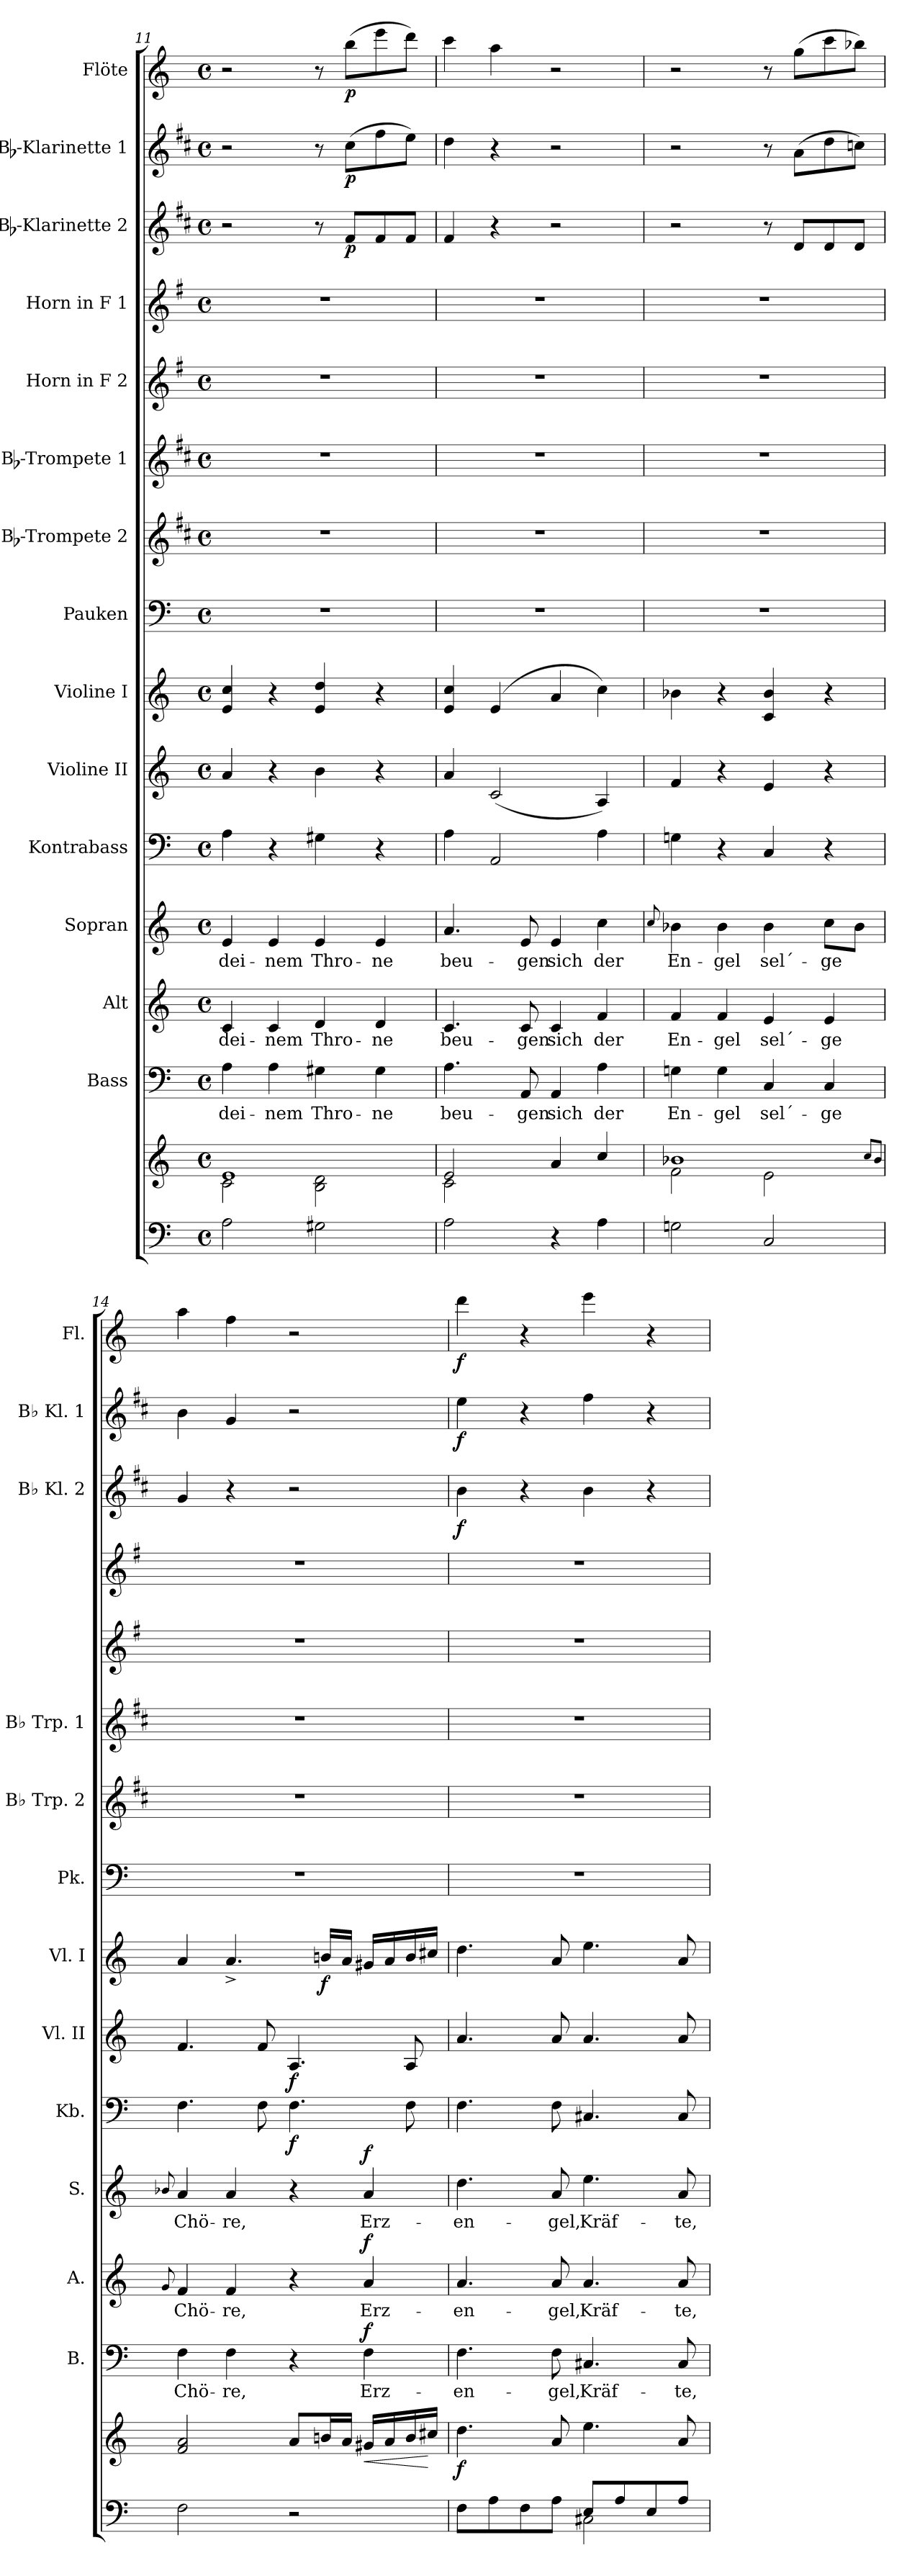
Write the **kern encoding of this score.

**kern	**kern	**dynam	**kern	**text	**dynam	**kern	**text	**dynam	**kern	**text	**dynam	**kern	**dynam	**kern	**dynam	**kern	**dynam	**kern	**kern	**kern	**kern	**kern	**kern	**dynam	**kern	**dynam	**kern	**dynam
*part15	*part15	*part15	*part14	*part14	*part14	*part13	*part13	*part13	*part12	*part12	*part12	*part11	*part11	*part10	*part10	*part9	*part9	*part8	*part7	*part6	*part5	*part4	*part3	*part3	*part2	*part2	*part1	*part1
*staff16	*staff15	*staff15/16	*staff14	*staff14	*staff14	*staff13	*staff13	*staff13	*staff12	*staff12	*staff12	*staff11	*staff11	*staff10	*staff10	*staff9	*staff9	*staff8	*staff7	*staff6	*staff5	*staff4	*staff3	*staff3	*staff2	*staff2	*staff1	*staff1
*	*	*	*I"Bass	*	*	*I"Alt	*	*	*I"Sopran	*	*	*I"Kontrabass	*	*I"Violine II	*	*I"Violine I	*	*I"Pauken	*I"Bb-Trompete 2	*I"Bb-Trompete 1	*I"Horn in F 2	*I"Horn in F 1	*I"Bb-Klarinette 2	*	*I"Bb-Klarinette 1	*	*I"Flöte	*
*	*	*	*I'B.	*	*	*I'A.	*	*	*I'S.	*	*	*I'Kb.	*	*I'Vl. II	*	*I'Vl. I	*	*I'Pk.	*I'Bb Trp. 2	*I'Bb Trp. 1	*	*	*I'Bb Kl. 2	*	*I'Bb Kl. 1	*	*I'Fl.	*
*clefF4	*clefG2	*	*clefF4	*	*	*clefG2	*	*	*clefG2	*	*	*clefF4	*	*clefG2	*	*clefG2	*	*clefF4	*clefG2	*clefG2	*clefG2	*clefG2	*clefG2	*	*clefG2	*	*clefG2	*
*	*	*	*	*	*	*	*	*	*	*	*	*ITrd7c12	*	*	*	*	*	*	*ITrd1c2	*ITrd1c2	*ITrd4c7	*ITrd4c7	*ITrd1c2	*	*ITrd1c2	*	*	*
*k[]	*k[]	*	*k[]	*	*	*k[]	*	*	*k[]	*	*	*k[]	*	*k[]	*	*k[]	*	*k[]	*k[]	*k[]	*k[]	*k[]	*k[]	*	*k[]	*	*k[]	*
*C:	*C:	*	*C:	*	*	*C:	*	*	*C:	*	*	*C:	*	*C:	*	*C:	*	*C:	*C:	*C:	*C:	*C:	*C:	*	*C:	*	*C:	*
*M4/4	*M4/4	*	*M4/4	*	*	*M4/4	*	*	*M4/4	*	*	*M4/4	*	*M4/4	*	*M4/4	*	*M4/4	*M4/4	*M4/4	*M4/4	*M4/4	*M4/4	*	*M4/4	*	*M4/4	*
*met(c)	*met(c)	*	*met(c)	*	*	*met(c)	*	*	*met(c)	*	*	*met(c)	*	*met(c)	*	*met(c)	*	*met(c)	*met(c)	*met(c)	*met(c)	*met(c)	*met(c)	*	*met(c)	*	*met(c)	*
=11	=11	=11	=11	=11	=11	=11	=11	=11	=11	=11	=11	=11	=11	=11	=11	=11	=11	=11	=11	=11	=11	=11	=11	=11	=11	=11	=11	=11
*	*^	*	*	*	*	*	*	*	*	*	*	*	*	*	*	*	*	*	*	*	*	*	*	*	*	*	*	*
!	!	!	!	!	!LO:LY:b	!	!	!LO:LY:b	!	!	!LO:LY:b	!	!	!	!	!	!	!	!	!	!	!	!	!	!	!	!	!	!
2A\	1e	2c\	.	4A\	dei-	.	4c/	dei-	.	4e/	dei-	.	4AA\	.	4a/	.	4e/ 4cc/	.	1r	1r	1r	1r	1r	2r	.	2r	.	2r	.
!	!	!	!	!	!LO:LY:b	!	!	!LO:LY:b	!	!	!LO:LY:b	!	!	!	!	!	!	!	!	!	!	!	!	!	!	!	!	!	!
.	.	.	.	4A\	-nem	.	4c/	-nem	.	4e/	-nem	.	4r	.	4r	.	4r	.	.	.	.	.	.	.	.	.	.	.	.
!	!	!	!	!	!LO:LY:b	!	!	!LO:LY:b	!	!	!LO:LY:b	!	!	!	!	!	!	!	!	!	!	!	!	!	!	!	!	!	!
2G#X\	.	2B\ 2d\	.	4G#X\	Thro-	.	4d/	Thro-	.	4e/	Thro-	.	4GG#X\	.	4b\	.	4e/ 4dd/	.	.	.	.	.	.	8r	.	8r	.	8r	.
!	!	!	!	!	!	!	!	!	!	!	!	!	!	!	!	!	!	!	!	!	!	!	!	!	!LO:DY:b	!	!LO:DY:b	!	!LO:DY:b
.	.	.	.	.	.	.	.	.	.	.	.	.	.	.	.	.	.	.	.	.	.	.	.	8e/L	p	(>8b\L	p	(>8bb\L	p
!	!	!	!	!	!LO:LY:b	!	!	!LO:LY:b	!	!	!LO:LY:b	!	!	!	!	!	!	!	!	!	!	!	!	!	!	!	!	!	!
.	.	.	.	4G#\	-ne	.	4d/	-ne	.	4e/	-ne	.	4r	.	4r	.	4r	.	.	.	.	.	.	8e/	.	8ee\	.	8eee\	.
.	.	.	.	.	.	.	.	.	.	.	.	.	.	.	.	.	.	.	.	.	.	.	.	8e/J	.	8dd\J)	.	8ddd\J)	.
=12	=12	=12	=12	=12	=12	=12	=12	=12	=12	=12	=12	=12	=12	=12	=12	=12	=12	=12	=12	=12	=12	=12	=12	=12	=12	=12	=12	=12	=12
!	!	!	!	!	!LO:LY:b	!	!	!LO:LY:b	!	!	!LO:LY:b	!	!	!	!	!	!	!	!	!	!	!	!	!	!	!	!	!	!
2A\	2e/	2c\	.	4.A\	beu-	.	4.c/	beu-	.	4.a/	beu-	.	4AA\	.	4a/	.	4e/ 4cc/	.	1r	1r	1r	1r	1r	4e/	.	4cc\	.	4ccc\	.
.	.	.	.	.	.	.	.	.	.	.	.	.	2AAA/	.	(<2c/	.	(4e/	.	.	.	.	.	.	4r	.	4r	.	4aa\	.
!	!	!	!	!	!LO:LY:b	!	!	!LO:LY:b	!	!	!LO:LY:b	!	!	!	!	!	!	!	!	!	!	!	!	!	!	!	!	!	!
.	.	.	.	8AA/	-gen	.	8c/	-gen	.	8e/	-gen	.	.	.	.	.	.	.	.	.	.	.	.	.	.	.	.	.	.
!	!	!	!	!	!LO:LY:b	!	!	!LO:LY:b	!	!	!LO:LY:b	!	!	!	!	!	!	!	!	!	!	!	!	!	!	!	!	!	!
4r	4a/	2ryy	.	4AA/	sich	.	4c/	sich	.	4e/	sich	.	.	.	.	.	4a/	.	.	.	.	.	.	2r	.	2r	.	2r	.
!	!	!	!	!	!LO:LY:b	!	!	!LO:LY:b	!	!	!LO:LY:b	!	!	!	!	!	!	!	!	!	!	!	!	!	!	!	!	!	!
4A\	4cc/	.	.	4A\	der	.	4f/	der	.	4cc\	der	.	4AA\	.	4A/)	.	4cc\)	.	.	.	.	.	.	.	.	.	.	.	.
=13	=13	=13	=13	=13	=13	=13	=13	=13	=13	=13	=13	=13	=13	=13	=13	=13	=13	=13	=13	=13	=13	=13	=13	=13	=13	=13	=13	=13	=13
.	.	.	.	.	.	.	.	.	.	8qqcc/	.	.	.	.	.	.	.	.	.	.	.	.	.	.	.	.	.	.	.
!	!	!	!	!	!LO:LY:b	!	!	!LO:LY:b	!	!	!LO:LY:b	!	!	!	!	!	!	!	!	!	!	!	!	!	!	!	!	!	!
2Gn\	1b-X	2f\	.	4Gn\	En-	.	4f/	En-	.	4b-X\	En-	.	4GGn\	.	4f/	.	4b-X\	.	1r	1r	1r	1r	1r	2r	.	2r	.	2r	.
!	!	!	!	!	!LO:LY:b	!	!	!LO:LY:b	!	!	!LO:LY:b	!	!	!	!	!	!	!	!	!	!	!	!	!	!	!	!	!	!
.	.	.	.	4G\	-gel	.	4f/	-gel	.	4b-\	-gel	.	4r	.	4r	.	4r	.	.	.	.	.	.	.	.	.	.	.	.
!	!	!	!	!	!LO:LY:b	!	!	!LO:LY:b	!	!	!LO:LY:b	!	!	!	!	!	!	!	!	!	!	!	!	!	!	!	!	!	!
2C/	.	2e\	.	4C/	sel´-	.	4e/	sel´-	.	4b-\	sel´-	.	4CC/	.	4e/	.	4c/ 4b-/	.	.	.	.	.	.	8r	.	8r	.	8r	.
.	.	.	.	.	.	.	.	.	.	.	.	.	.	.	.	.	.	.	.	.	.	.	.	8c/L	.	(>8g\L	.	(>8gg\L	.
!	!	!	!	!	!LO:LY:b	!	!	!LO:LY:b	!	!	!LO:LY:b	!	!	!	!	!	!	!	!	!	!	!	!	!	!	!	!	!	!
.	.	.	.	4C/	-ge	.	4e/	-ge	.	8cc\L	-ge	.	4r	.	4r	.	4r	.	.	.	.	.	.	8c/	.	8cc\	.	8ccc\	.
.	.	.	.	.	.	.	.	.	.	8b-\J	.	.	.	.	.	.	.	.	.	.	.	.	.	8c/J	.	8b-X\J)	.	8bb-X\J)	.
*	*v	*v	*	*	*	*	*	*	*	*	*	*	*	*	*	*	*	*	*	*	*	*	*	*	*	*	*	*	*
.	8qcc/L	.	.	.	.	.	.	.	.	.	.	.	.	.	.	.	.	.	.	.	.	.	.	.	.	.	.	.
.	8qb-/J	.	.	.	.	.	.	.	.	.	.	.	.	.	.	.	.	.	.	.	.	.	.	.	.	.	.	.
!!LO:PB:g=z
=14	=14	=14	=14	=14	=14	=14	=14	=14	=14	=14	=14	=14	=14	=14	=14	=14	=14	=14	=14	=14	=14	=14	=14	=14	=14	=14	=14	=14
.	.	.	.	.	.	8qqg/	.	.	8qqb-X/	.	.	.	.	.	.	.	.	.	.	.	.	.	.	.	.	.	.	.
!	!	!	!	!LO:LY:b	!	!	!LO:LY:b	!	!	!LO:LY:b	!	!	!	!	!	!	!	!	!	!	!	!	!	!	!	!	!	!
2F\	2f/ 2a/	.	4F\	Chö-	.	4f/	Chö-	.	4a/	Chö-	.	4.FF\	.	4.f/	.	4a/	.	1r	1r	1r	1r	1r	4f/	.	4a\	.	4aa\	.
!	!	!	!	!LO:LY:b	!	!	!LO:LY:b	!	!	!LO:LY:b	!	!	!	!	!	!	!	!	!	!	!	!	!	!	!	!	!	!
.	.	.	4F\	-re,	.	4f/	-re,	.	4a/	-re,	.	.	.	.	.	4.a^</	.	.	.	.	.	.	4r	.	4f/	.	4ff\	.
.	.	.	.	.	.	.	.	.	.	.	.	8FF\	.	8f/	.	.	.	.	.	.	.	.	.	.	.	.	.	.
!	!	!	!	!	!	!	!	!	!	!	!	!	!LO:DY:b	!	!LO:DY:b	!	!	!	!	!	!	!	!	!	!	!	!	!
2r	8a/L	.	4r	.	.	4r	.	.	4r	.	.	4.FF\	f	4.A/	f	.	.	.	.	.	.	.	2r	.	2r	.	2r	.
!	!	!	!	!	!	!	!	!	!	!	!	!	!	!	!	!	!LO:DY:b	!	!	!	!	!	!	!	!	!	!	!
.	16bn/L	.	.	.	.	.	.	.	.	.	.	.	.	.	.	16bn/LL	f	.	.	.	.	.	.	.	.	.	.	.
.	16a/JJ	.	.	.	.	.	.	.	.	.	.	.	.	.	.	16a/JJ	.	.	.	.	.	.	.	.	.	.	.	.
!	!	!LO:HP:b	!	!LO:LY:b	!LO:DY:a	!	!LO:LY:b	!LO:DY:a	!	!LO:LY:b	!LO:DY:a	!	!	!	!	!	!	!	!	!	!	!	!	!	!	!	!	!
.	16g#X/LL	<	4F\	Erz-	f	4a/	Erz-	f	4a/	Erz-	f	.	.	.	.	16g#X/LL	.	.	.	.	.	.	.	.	.	.	.	.
.	16a/	.	.	.	.	.	.	.	.	.	.	.	.	.	.	16a/	.	.	.	.	.	.	.	.	.	.	.	.
.	16b/	.	.	.	.	.	.	.	.	.	.	8FF\	.	8A/	.	16b/	.	.	.	.	.	.	.	.	.	.	.	.
.	16cc#X/JJ	[	.	.	.	.	.	.	.	.	.	.	.	.	.	16cc#X/JJ	.	.	.	.	.	.	.	.	.	.	.	.
=15	=15	=15	=15	=15	=15	=15	=15	=15	=15	=15	=15	=15	=15	=15	=15	=15	=15	=15	=15	=15	=15	=15	=15	=15	=15	=15	=15	=15
*^	*	*	*	*	*	*	*	*	*	*	*	*	*	*	*	*	*	*	*	*	*	*	*	*	*	*	*	*
!	!	!	!LO:DY:b	!	!LO:LY:b	!	!	!LO:LY:b	!	!	!LO:LY:b	!	!	!	!	!	!	!	!	!	!	!	!	!	!LO:DY:b	!	!LO:DY:b	!	!LO:DY:b
8F\L	2ryy	4.dd\	f	4.F\	-en-	.	4.a/	-en-	.	4.dd\	-en-	.	4.FF\	.	4.a/	.	4.dd\	.	1r	1r	1r	1r	1r	4a\	f	4dd\	f	4ddd\	f
8A\	.	.	.	.	.	.	.	.	.	.	.	.	.	.	.	.	.	.	.	.	.	.	.	.	.	.	.	.	.
8F\	.	.	.	.	.	.	.	.	.	.	.	.	.	.	.	.	.	.	.	.	.	.	.	4r	.	4r	.	4r	.
!	!	!	!	!	!LO:LY:b	!	!	!LO:LY:b	!	!	!LO:LY:b	!	!	!	!	!	!	!	!	!	!	!	!	!	!	!	!	!	!
8A\J	.	8a/	.	8F\	-gel,	.	8a/	-gel,	.	8a/	-gel,	.	8FF\	.	8a/	.	8a/	.	.	.	.	.	.	.	.	.	.	.	.
!	!	!	!	!	!LO:LY:b	!	!	!LO:LY:b	!	!	!LO:LY:b	!	!	!	!	!	!	!	!	!	!	!	!	!	!	!	!	!	!
8E/L	2C#X\	4.ee\	.	4.C#X/	Kräf-	.	4.a/	Kräf-	.	4.ee\	Kräf-	.	4.CC#X/	.	4.a/	.	4.ee\	.	.	.	.	.	.	4a\	.	4ee\	.	4eee\	.
8A/	.	.	.	.	.	.	.	.	.	.	.	.	.	.	.	.	.	.	.	.	.	.	.	.	.	.	.	.	.
8E/	.	.	.	.	.	.	.	.	.	.	.	.	.	.	.	.	.	.	.	.	.	.	.	4r	.	4r	.	4r	.
!	!	!	!	!	!LO:LY:b	!	!	!LO:LY:b	!	!	!LO:LY:b	!	!	!	!	!	!	!	!	!	!	!	!	!	!	!	!	!	!
8A/J	.	8a/	.	8C#/	-te,	.	8a/	-te,	.	8a/	-te,	.	8CC#/	.	8a/	.	8a/	.	.	.	.	.	.	.	.	.	.	.	.
*v	*v	*	*	*	*	*	*	*	*	*	*	*	*	*	*	*	*	*	*	*	*	*	*	*	*	*	*	*	*
=	=	=	=	=	=	=	=	=	=	=	=	=	=	=	=	=	=	=	=	=	=	=	=	=	=	=	=	=
*-	*-	*-	*-	*-	*-	*-	*-	*-	*-	*-	*-	*-	*-	*-	*-	*-	*-	*-	*-	*-	*-	*-	*-	*-	*-	*-	*-	*-
